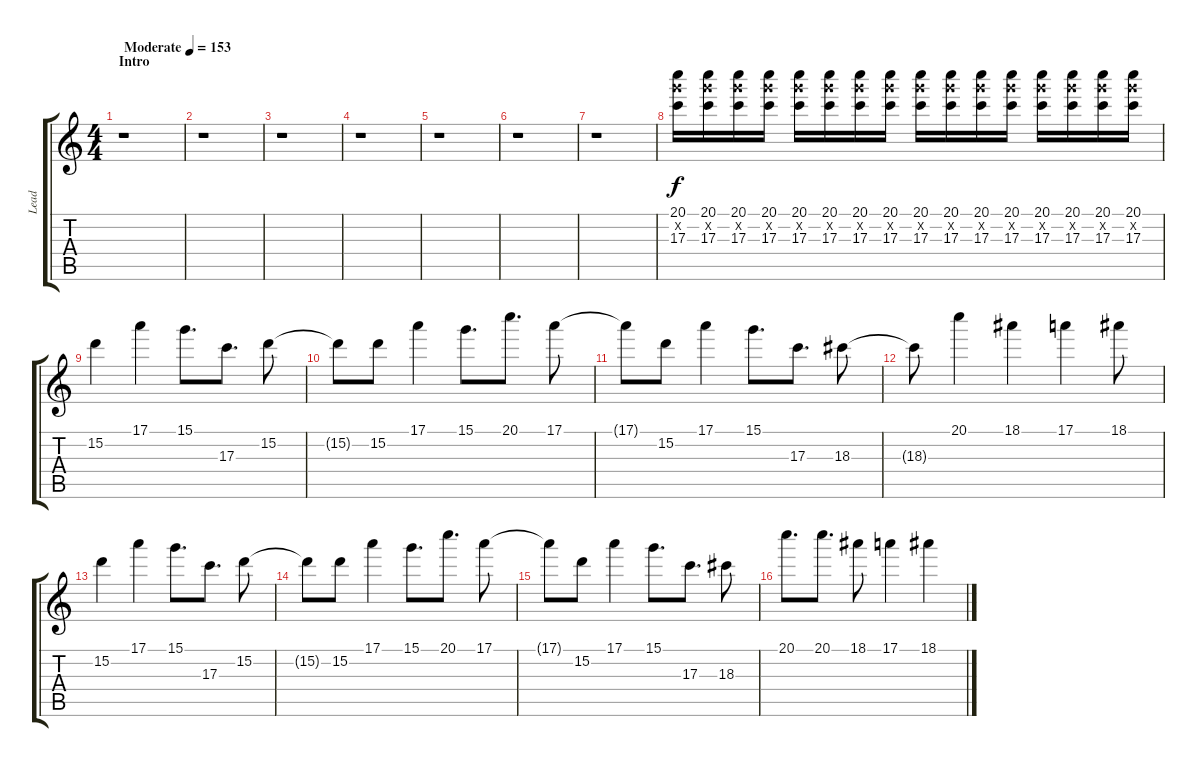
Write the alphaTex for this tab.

\track ("Lead" "Lead") {instrument overdrivenguitar}
\staff {score tabs}
\tuning (E4 B3 G3 D3 A2 E2) {hide}
\ts (4 4)
\section ("" "Intro")
\tempo (153 "Moderate")
\clef g2
\ks c
r.1{dy f instrument overdrivenguitar} |
r.1 |
r.1 |
r.1 |
r.1 |
r.1 |
r.1 |
(20.1 20.2{x} 17.3).16 (20.1 20.2{x} 17.3).16 (20.1 20.2{x} 17.3).16 (20.1 20.2{x} 17.3).16 (20.1 20.2{x} 17.3).16 (20.1 20.2{x} 17.3).16 (20.1 20.2{x} 17.3).16 (20.1 20.2{x} 17.3).16 (20.1 20.2{x} 17.3).16 (20.1 20.2{x} 17.3).16 (20.1 20.2{x} 17.3).16 (20.1 20.2{x} 17.3).16 (20.1 20.2{x} 17.3).16 (20.1 20.2{x} 17.3).16 (20.1 20.2{x} 17.3).16 (20.1 20.2{x} 17.3).16 |
15.2.4 17.1.4 15.1.8{d} 17.3.8{d} 15.2.8 |
15.2{t}.8 15.2.8 17.1.4 15.1.8{d} 20.1.8{d} 17.1.8 |
17.1{t}.8 15.2.8 17.1.4 15.1.8{d} 17.3.8{d} 18.3.8 |
18.3{t}.8 20.1.4 18.1.4 17.1.4 18.1.8 |
15.2.4 17.1.4 15.1.8{d} 17.3.8{d} 15.2.8 |
15.2{t}.8 15.2.8 17.1.4 15.1.8{d} 20.1.8{d} 17.1.8 |
17.1{t}.8 15.2.8 17.1.4 15.1.8{d} 17.3.8{d} 18.3.8 |
20.1.8{d} 20.1.8{d} 18.1.8 17.1.4 18.1.4
